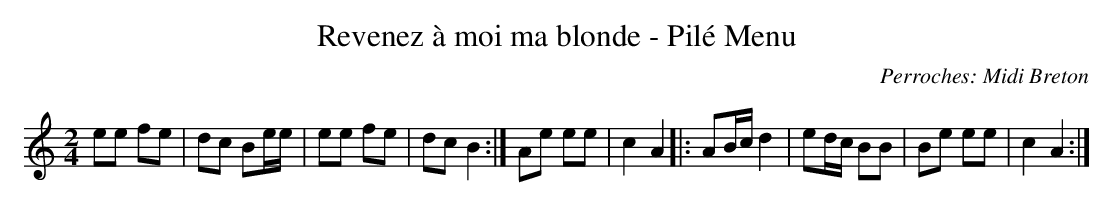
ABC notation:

X:1
T:Revenez à moi ma blonde - Pilé Menu
C:Perroches: Midi Breton
M:2/4
L:1/8
K:C
ee fe |dc Be/e/|ee fe |dc B2:|\
Ae ee |c2A2|:AB/c/ d2 |\
ed/c/ BB|Be ee |c2A2:|
